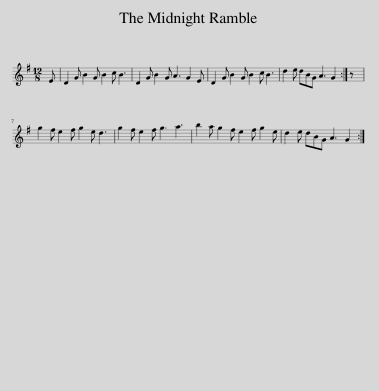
X:1
L:1/8
M:12/8
I:linebreak $
K:G
V:1 treble
V:1
 E | D2 G B2 G B2 c B3 | D2 G B2 G A3 G2 E | D2 G B2 G B2 c B3 | d2 e dBG A3 G2 :| %5
 z |$ g2 f e2 f g2 e d3 | g2 f e2 f g3 a3 | b2 a g2 f e2 f g2 e | d2 e dBG A3 G2 :| %10
